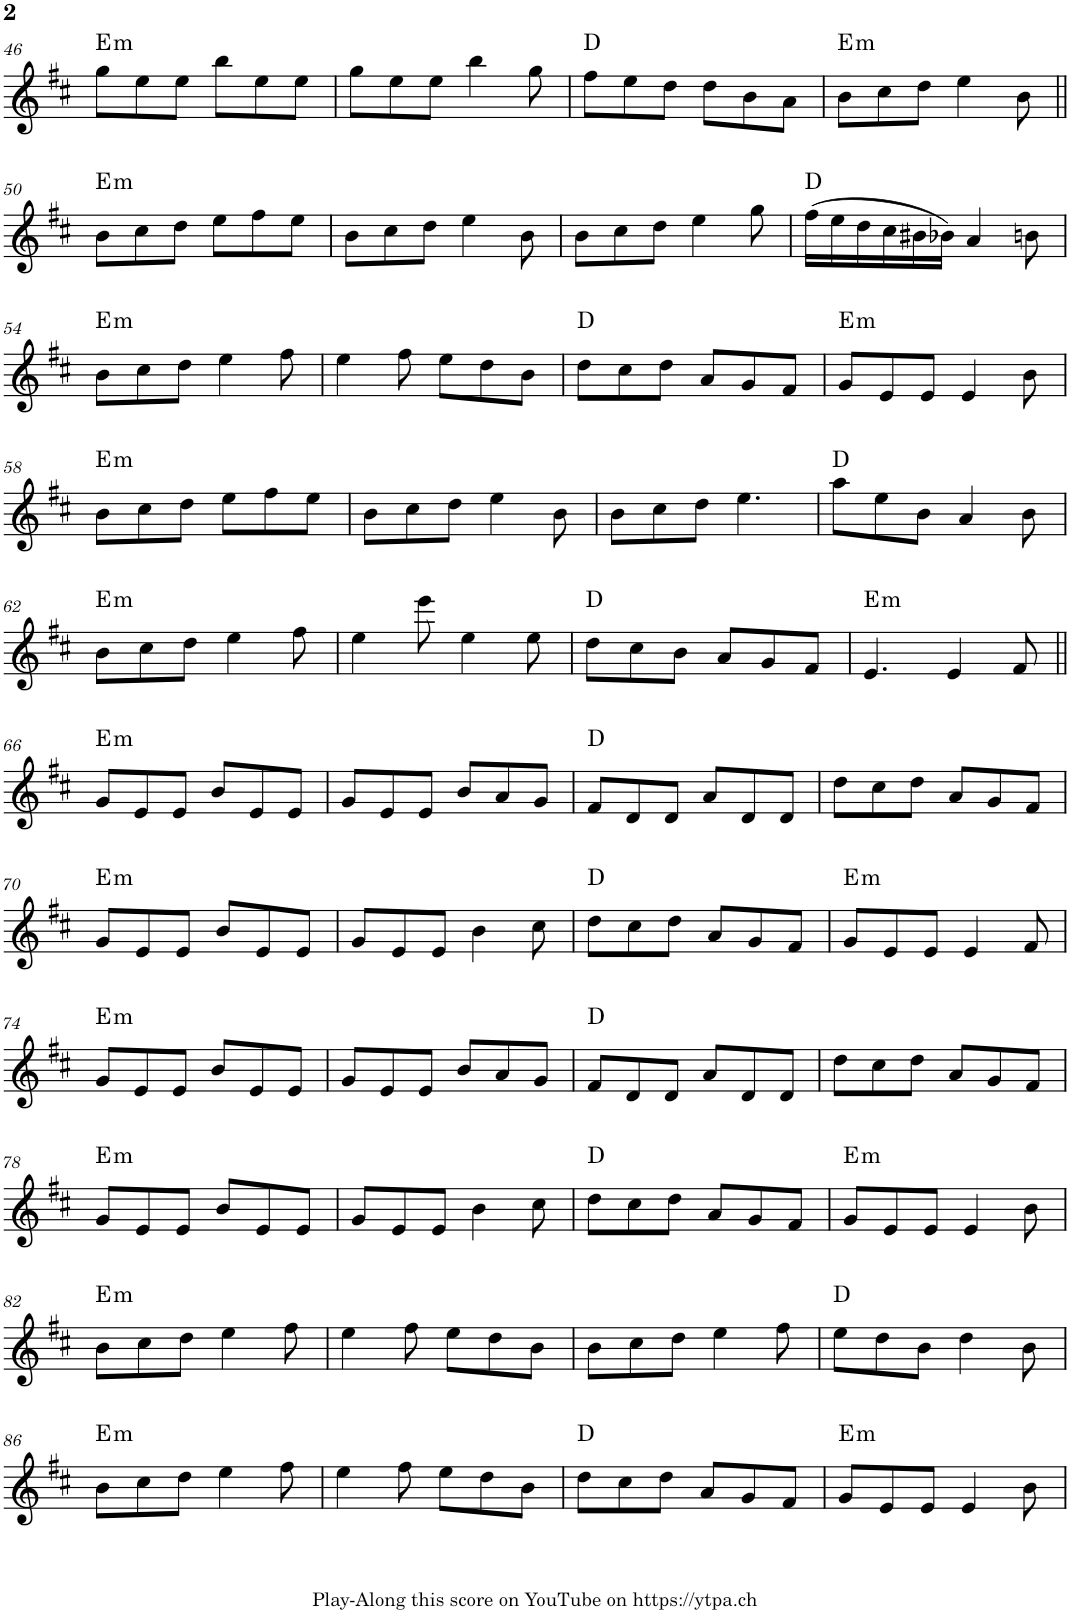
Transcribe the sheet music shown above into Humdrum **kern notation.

**kern	**harte
*part1	*part1
*staff1	*
*I"Piano	*
*I'Pno.	*
!!LO:PB:g=z
*clefG2	*
*k[f#c#]	*
*M6/8	*
=46	=46
!	!LO:H:kt=m
8gg\L	E:min
8ee\	.
8ee\J	.
8bb\L	.
8ee\	.
8ee\J	.
=47	=47
8gg\L	.
8ee\	.
8ee\J	.
4bb\	.
8gg\	.
=48	=48
8ff#\L	D:maj
8ee\	.
8dd\J	.
8dd\L	.
8b\	.
8a\J	.
=49	=49
!	!LO:H:kt=m
8b\L	E:min
8cc#\	.
8dd\J	.
4ee\	.
8b\	.
!!LO:LB:g=z
=50||	=50||
!	!LO:H:kt=m
8b\L	E:min
8cc#\	.
8dd\J	.
8ee\L	.
8ff#\	.
8ee\J	.
=51	=51
8b\L	.
8cc#\	.
8dd\J	.
4ee\	.
8b\	.
=52	=52
8b\L	.
8cc#\	.
8dd\J	.
4ee\	.
8gg\	.
=53	=53
(16ff#\LL	D:maj
16ee\	.
16dd\	.
16cc#\	.
16b#X\	.
16b-X\JJ)	.
4a/	.
8bn\	.
!!LO:LB:g=z
=54	=54
!	!LO:H:kt=m
8b\L	E:min
8cc#\	.
8dd\J	.
4ee\	.
8ff#\	.
=55	=55
4ee\	.
8ff#\	.
8ee\L	.
8dd\	.
8b\J	.
=56	=56
8dd\L	D:maj
8cc#\	.
8dd\J	.
8a/L	.
8g/	.
8f#/J	.
=57	=57
!	!LO:H:kt=m
8g/L	E:min
8e/	.
8e/J	.
4e/	.
8b\	.
!!LO:LB:g=z
=58	=58
!	!LO:H:kt=m
8b\L	E:min
8cc#\	.
8dd\J	.
8ee\L	.
8ff#\	.
8ee\J	.
=59	=59
8b\L	.
8cc#\	.
8dd\J	.
4ee\	.
8b\	.
=60	=60
8b\L	.
8cc#\	.
8dd\J	.
4.ee\	.
=61	=61
8aa\L	D:maj
8ee\	.
8b\J	.
4a/	.
8b\	.
!!LO:LB:g=z
=62	=62
!	!LO:H:kt=m
8b\L	E:min
8cc#\	.
8dd\J	.
4ee\	.
8ff#\	.
=63	=63
4ee\	.
8eee\	.
4ee\	.
8ee\	.
=64	=64
8dd\L	D:maj
8cc#\	.
8b\J	.
8a/L	.
8g/	.
8f#/J	.
=65	=65
!	!LO:H:kt=m
4.e/	E:min
4e/	.
8f#/	.
!!LO:LB:g=z
=66||	=66||
!	!LO:H:kt=m
8g/L	E:min
8e/	.
8e/J	.
8b/L	.
8e/	.
8e/J	.
=67	=67
8g/L	.
8e/	.
8e/J	.
8b/L	.
8a/	.
8g/J	.
=68	=68
8f#/L	D:maj
8d/	.
8d/J	.
8a/L	.
8d/	.
8d/J	.
=69	=69
8dd\L	.
8cc#\	.
8dd\J	.
8a/L	.
8g/	.
8f#/J	.
!!LO:LB:g=z
=70	=70
!	!LO:H:kt=m
8g/L	E:min
8e/	.
8e/J	.
8b/L	.
8e/	.
8e/J	.
=71	=71
8g/L	.
8e/	.
8e/J	.
4b\	.
8cc#\	.
=72	=72
8dd\L	D:maj
8cc#\	.
8dd\J	.
8a/L	.
8g/	.
8f#/J	.
=73	=73
!	!LO:H:kt=m
8g/L	E:min
8e/	.
8e/J	.
4e/	.
8f#/	.
!!LO:LB:g=z
=74	=74
!	!LO:H:kt=m
8g/L	E:min
8e/	.
8e/J	.
8b/L	.
8e/	.
8e/J	.
=75	=75
8g/L	.
8e/	.
8e/J	.
8b/L	.
8a/	.
8g/J	.
=76	=76
8f#/L	D:maj
8d/	.
8d/J	.
8a/L	.
8d/	.
8d/J	.
=77	=77
8dd\L	.
8cc#\	.
8dd\J	.
8a/L	.
8g/	.
8f#/J	.
!!LO:LB:g=z
=78	=78
!	!LO:H:kt=m
8g/L	E:min
8e/	.
8e/J	.
8b/L	.
8e/	.
8e/J	.
=79	=79
8g/L	.
8e/	.
8e/J	.
4b\	.
8cc#\	.
=80	=80
8dd\L	D:maj
8cc#\	.
8dd\J	.
8a/L	.
8g/	.
8f#/J	.
=81	=81
!	!LO:H:kt=m
8g/L	E:min
8e/	.
8e/J	.
4e/	.
8b\	.
!!LO:LB:g=z
=82	=82
!	!LO:H:kt=m
8b\L	E:min
8cc#\	.
8dd\J	.
4ee\	.
8ff#\	.
=83	=83
4ee\	.
8ff#\	.
8ee\L	.
8dd\	.
8b\J	.
=84	=84
8b\L	.
8cc#\	.
8dd\J	.
4ee\	.
8ff#\	.
=85	=85
8ee\L	D:maj
8dd\	.
8b\J	.
4dd\	.
8b\	.
!!LO:LB:g=z
=86	=86
!	!LO:H:kt=m
8b\L	E:min
8cc#\	.
8dd\J	.
4ee\	.
8ff#\	.
=87	=87
4ee\	.
8ff#\	.
8ee\L	.
8dd\	.
8b\J	.
=88	=88
8dd\L	D:maj
8cc#\	.
8dd\J	.
8a/L	.
8g/	.
8f#/J	.
=89	=89
!	!LO:H:kt=m
8g/L	E:min
8e/	.
8e/J	.
4e/	.
8b\	.
=	=
*-	*-
